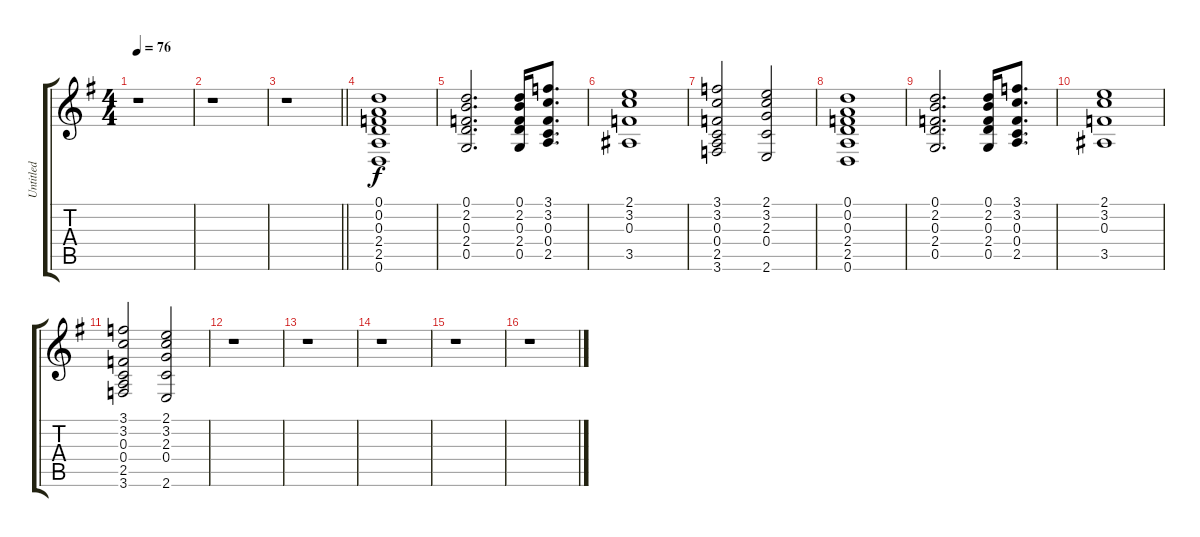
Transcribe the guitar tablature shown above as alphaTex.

\track ("Untitled" "Untitled") {instrument overdrivenguitar}
\staff {score tabs}
\tuning (D4 A3 F3 C3 G2 D2) {hide}
\ts (4 4)
\tempo 76
\clef g2
\ks g
r.1{dy f} |
r.1 |
\barLineRight lightlight
r.1 |
\section ("" " ")
(0.1 0.2 0.3 2.4 2.5 0.6).1 |
(0.1 2.2 0.3 2.4 0.5).2{d} (0.1 2.2 0.3 2.4 0.5).16 (3.1 3.2 0.3 0.4 2.5).8{d} |
(2.1 3.2 0.3 3.5).1 |
(3.1 3.2 0.3 0.4 2.5 3.6).2 (2.1 3.2 2.3 0.4 2.6).2 |
(0.1 0.2 0.3 2.4 2.5 0.6).1 |
(0.1 2.2 0.3 2.4 0.5).2{d} (0.1 2.2 0.3 2.4 0.5).16 (3.1 3.2 0.3 0.4 2.5).8{d} |
(2.1 3.2 0.3 3.5).1 |
(3.1 3.2 0.3 0.4 2.5 3.6).2 (2.1 3.2 2.3 0.4 2.6).2 |
r.1 |
r.1 |
r.1 |
r.1 |
r.1
